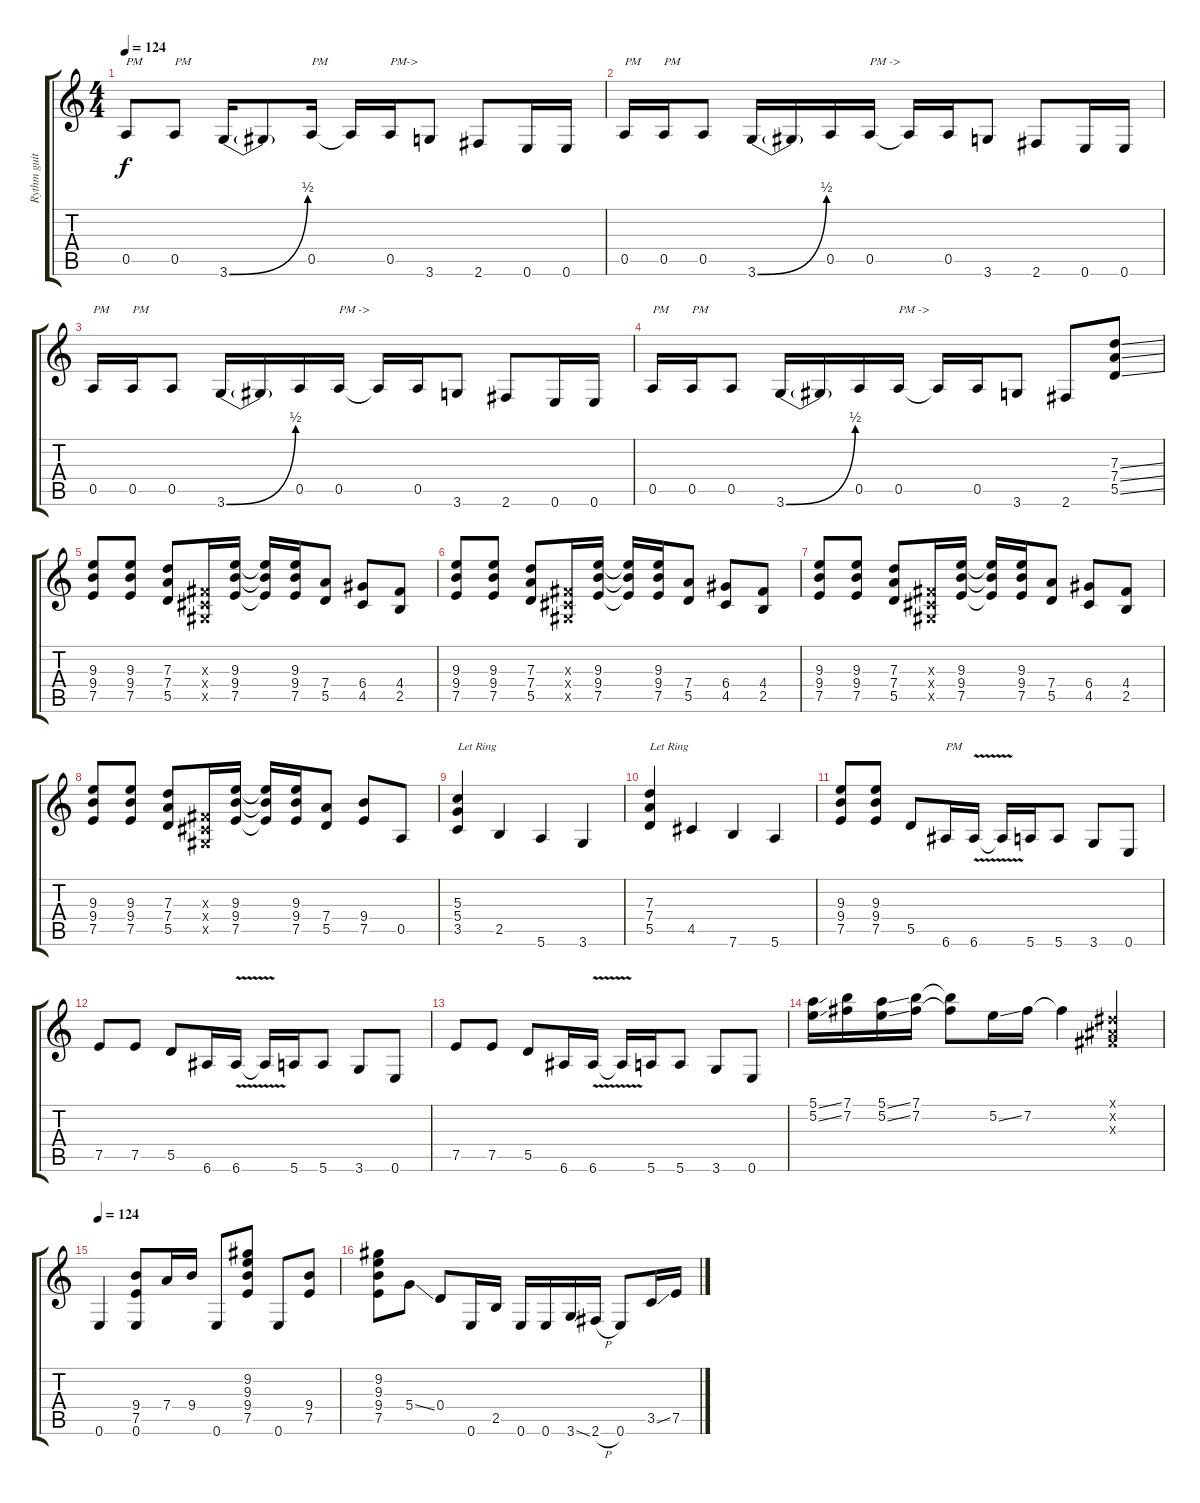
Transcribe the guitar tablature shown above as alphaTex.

\track ("Rythm guitar 2" "Rythm guit") {instrument overdrivenguitar}
\staff {score tabs}
\tuning (E4 B3 G3 D3 A2 E2) {hide}
\ts (4 4)
\tempo 124
\clef g2
\ks c
0.5.8{txt "PM" dy f} 0.5.8{txt "PM"} 3.6{be (bend 0 0 60 2)}.16 3.6{t}.8 0.5.16{txt "PM"} 0.5{t}.16 0.5.16{txt "PM->"} 3.6.8 2.6.8 0.6.16 0.6.16 |
0.5.16{txt "PM"} 0.5.16{txt "PM"} 0.5.8 3.6{be (bend 0 0 60 2)}.16 3.6{t}.16 0.5.16 0.5.16{txt "PM ->"} 0.5{t}.16 0.5.16 3.6.8 2.6.8 0.6.16 0.6.16 |
0.5.16{txt "PM"} 0.5.16{txt "PM"} 0.5.8 3.6{be (bend 0 0 60 2)}.16 3.6{t}.16 0.5.16 0.5.16{txt "PM ->"} 0.5{t}.16 0.5.16 3.6.8 2.6.8 0.6.16 0.6.16 |
0.5.16{txt "PM"} 0.5.16{txt "PM"} 0.5.8 3.6{be (bend 0 0 60 2)}.16 3.6{t}.16 0.5.16 0.5.16{txt "PM ->"} 0.5{t}.16 0.5.16 3.6.8 2.6.8 (7.3{ss} 7.4{ss} 5.5{ss}).8 |
(9.3 9.4 7.5).8 (9.3 9.4 7.5).8 (7.3 7.4 5.5).8 (-1.3{x} -1.4{x} -1.5{x}).16 (9.3 9.4 7.5).16 (9.3{t} 9.4{t} 7.5{t}).16 (9.3 9.4 7.5).16 (7.4 5.5).8 (6.4 4.5).8 (4.4 2.5).8 |
(9.3 9.4 7.5).8 (9.3 9.4 7.5).8 (7.3 7.4 5.5).8 (-1.3{x} -1.4{x} -1.5{x}).16 (9.3 9.4 7.5).16 (9.3{t} 9.4{t} 7.5{t}).16 (9.3 9.4 7.5).16 (7.4 5.5).8 (6.4 4.5).8 (4.4 2.5).8 |
(9.3 9.4 7.5).8 (9.3 9.4 7.5).8 (7.3 7.4 5.5).8 (-1.3{x} -1.4{x} -1.5{x}).16 (9.3 9.4 7.5).16 (9.3{t} 9.4{t} 7.5{t}).16 (9.3 9.4 7.5).16 (7.4 5.5).8 (6.4 4.5).8 (4.4 2.5).8 |
(9.3 9.4 7.5).8 (9.3 9.4 7.5).8 (7.3 7.4 5.5).8 (-1.3{x} -1.4{x} -1.5{x}).16 (9.3 9.4 7.5).16 (9.3{t} 9.4{t} 7.5{t}).16 (9.3 9.4 7.5).16 (7.4 5.5).8 (9.4 7.5).8 0.5.8 |
(5.3 5.4 3.5).4{txt "Let Ring"} 2.5.4 5.6.4 3.6.4 |
(7.3 7.4 5.5).4{txt "Let Ring"} 4.5.4 7.6.4 5.6.4 |
(9.3 9.4 7.5).8 (9.3 9.4 7.5).8 5.5.8 6.6.16{txt "PM"} 6.6{v}.16 6.6{t}.16 5.6.16 5.6.8 3.6.8 0.6.8 |
7.5.8 7.5.8 5.5.8 6.6.16 6.6{v}.16 6.6{t}.16 5.6.16 5.6.8 3.6.8 0.6.8 |
7.5.8 7.5.8 5.5.8 6.6.16 6.6{v}.16 6.6{t}.16 5.6.16 5.6.8 3.6.8 0.6.8 |
(5.1{ss} 5.2{ss}).16 (7.1 7.2).16 (5.1{ss} 5.2{ss}).16 (7.1 7.2).16 (7.1{t} 7.2{t}).8 5.2{ss}.16 7.2.16 7.2{t}.4 (-1.1{x} -1.2{x} -1.3{x}).4 |
\tempo 124
0.6.4 (9.4 7.5 0.6).8 7.4.16 9.4.16 0.6.8 (9.2 9.3 9.4 7.5).8 0.6.8 (9.4 7.5).8 |
(9.2 9.3 9.4 7.5).8 5.4{ss}.8 0.4.8 0.6.16 2.5.16 0.6.16 0.6.16 3.6{ss}.16 2.6{h}.16 0.6.8 3.5{ss}.16 7.5.16
